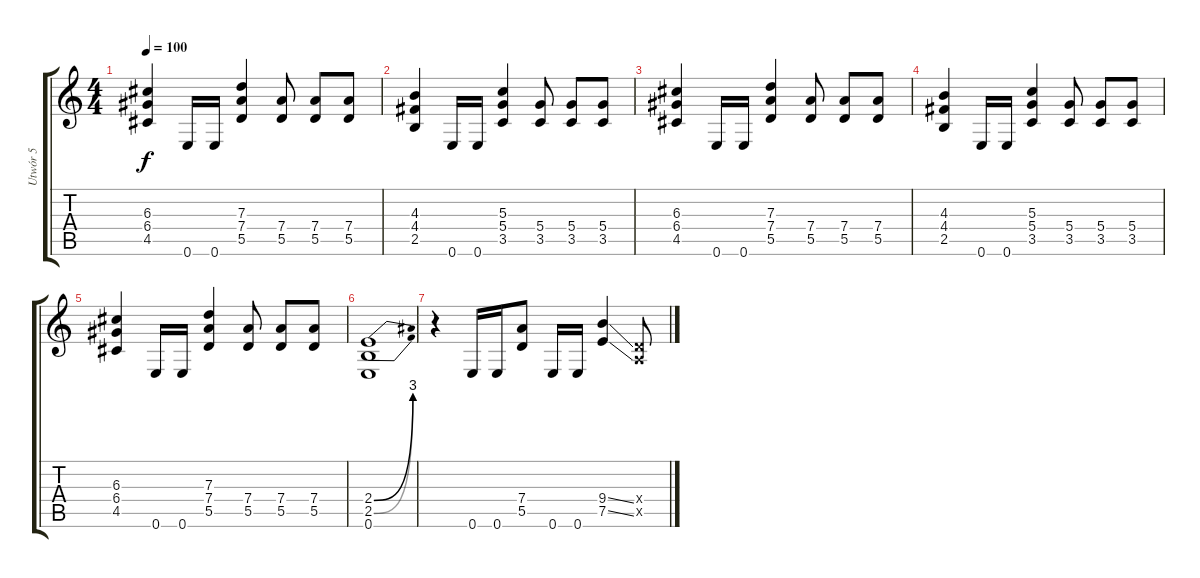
\track ("Utwór 5" "Utwór 5") {instrument distortionguitar}
\staff {score tabs}
\tuning (E4 B3 G3 D3 A2 E2) {hide}
\ts (4 4)
\tempo 100
\clef g2
\ks c
(6.3 6.4 4.5).4{dy f} 0.6.16 0.6.16 (7.3 7.4 5.5).4 (7.4 5.5).8 (7.4 5.5).8 (7.4 5.5).8 |
(4.3 4.4 2.5).4 0.6.16 0.6.16 (5.3 5.4 3.5).4 (5.4 3.5).8 (5.4 3.5).8 (5.4 3.5).8 |
(6.3 6.4 4.5).4 0.6.16 0.6.16 (7.3 7.4 5.5).4 (7.4 5.5).8 (7.4 5.5).8 (7.4 5.5).8 |
(4.3 4.4 2.5).4 0.6.16 0.6.16 (5.3 5.4 3.5).4 (5.4 3.5).8 (5.4 3.5).8 (5.4 3.5).8 |
(6.3 6.4 4.5).4 0.6.16 0.6.16 (7.3 7.4 5.5).4 (7.4 5.5).8 (7.4 5.5).8 (7.4 5.5).8 |
(2.4{be (bend 0 0 60 12)} 2.5{be (bend 0 0 60 12)} 0.6).1 |
r.4 0.6.16 0.6.16 (7.4 5.5).8 0.6.16 0.6.16 (9.4{ss} 7.5{ss}).4 (0.4{x} 0.5{x}).8
